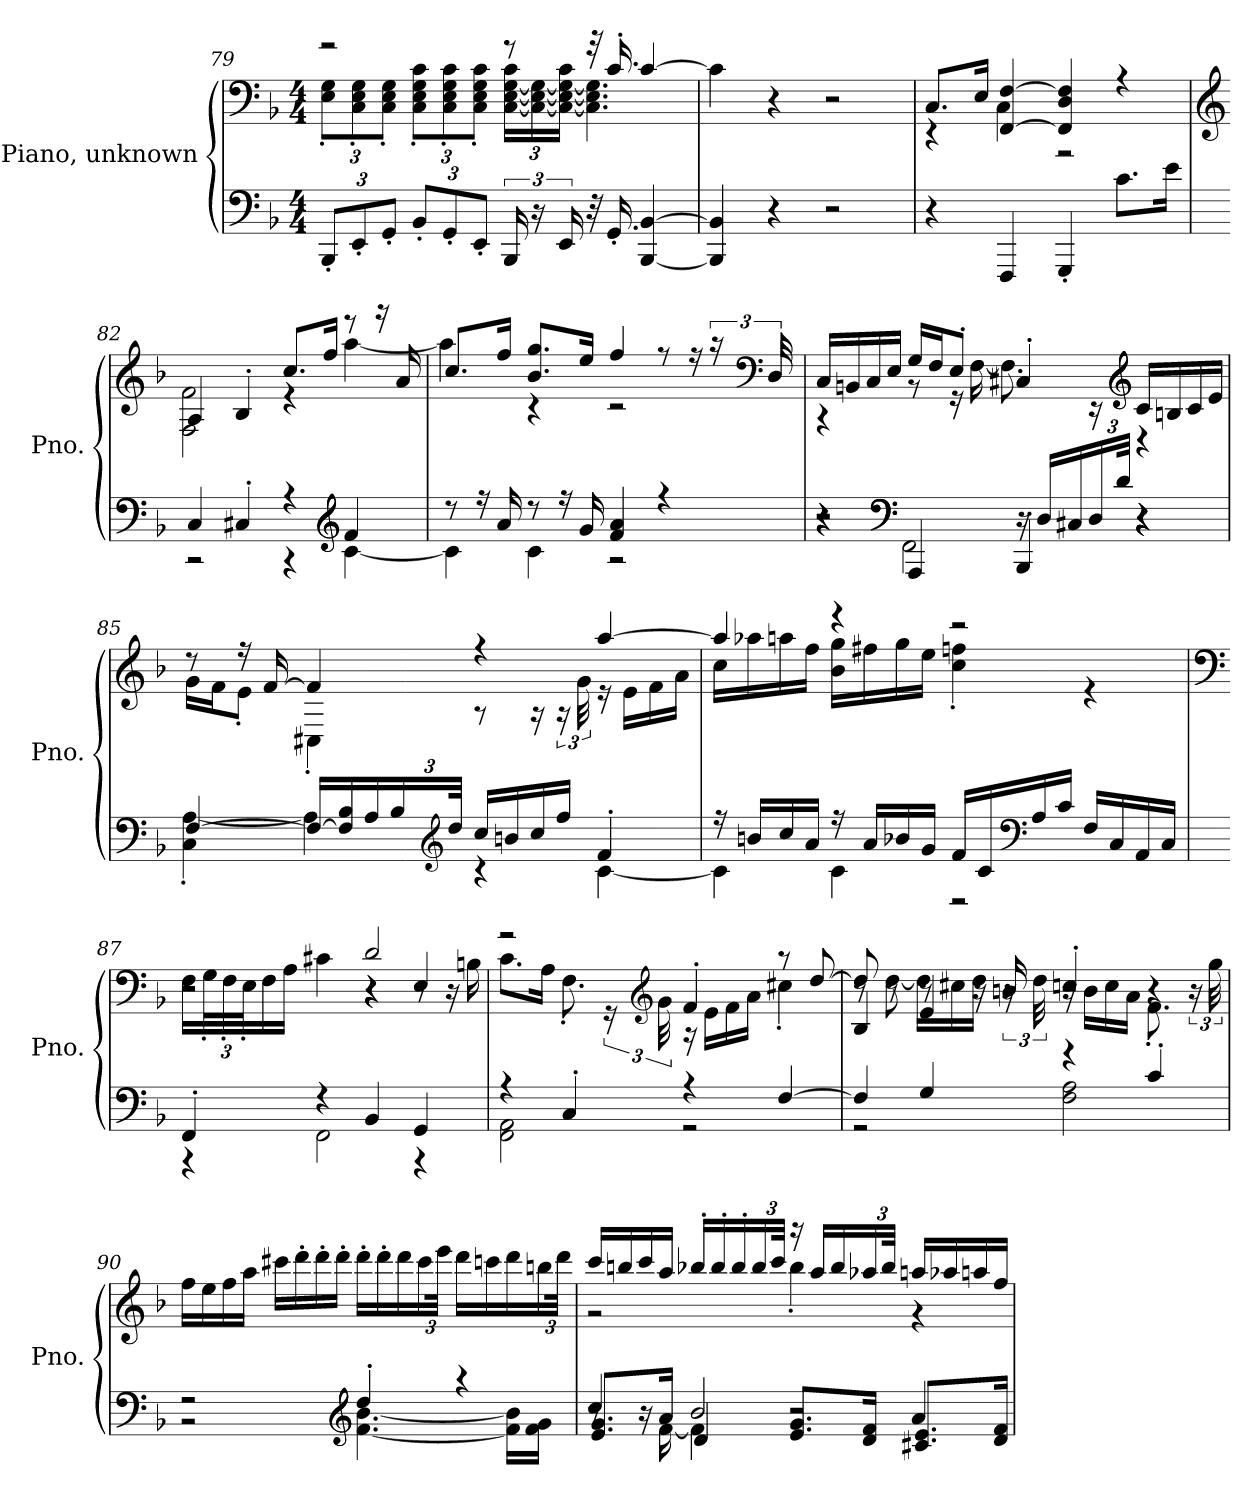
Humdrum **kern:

**kern	**kern
*part1	*part1
*staff2	*staff1
*I"Piano, unknown	*
*I'Pno.	*
!!LO:LB:g=z
*clefF4	*clefF4
*k[b-]	*k[b-]
*M4/4	*M4/4
=79	=79
*	*^
*Xbrackettup	*	*Xbrackettup
12BBB-'/L	2r	12E\' 12G\'L
12EE'/	.	12C\' 12E\' 12G\'
12GG'/J	.	12C\' 12E\' 12G\'J
12BB-'/L	.	12C\' 12E\' 12G\' 12c\'L
12GG'/	.	12C\' 12E\' 12G\' 12c\'
12EE'/J	.	12C\' 12E\' 12G\' 12c\'J
*brackettup	*	*
24BBB-/	8r	[24C\ [24E\ [24G\ 24c\LL
24r	.	24C\_ 24E\_ 24G\_
24EE/	.	24C\_ 24E\_ 24G\_ 24c\JJ
32r	32r	4.C\] 4.E\] 4.G\]
16.GG'/	16.c'/	.
[4BBB-/ [4BB-/	[4c/	.
*	*v	*v
=80	=80
4BBB-/] 4BB-/]	4c\]
4r	4r
2r	2r
=81	=81
*	*^
4r	8.C/L	4r
.	16E/Jk	.
4FFF/	[4FF/ [4F/	4C\
4GGG'/	4FF/] 4D/ 4F/]	2r
8.c\L	4r	.
16e\Jk	.	.
=82	=82	=82
*	*clefG2	*
*^	*	*
4C/	2r	4A/	2F\ 2f\
4C#X'/	.	4B-'/	.
4r	4r	8.cc/L	4r
.	.	16ff/Jk	.
*clefG2	*	*	*
4f/	[4c\	8r	[4aa\
.	.	16r	.
.	.	16a/	.
!!LO:LB:g=z	!!
=83	=83	=83	=83
8r	4c\]	8.cc/L	4aa\]
16r	.	.	.
16a/	.	16ff/Jk	.
8r	4c\	8.b-/ 8.gg/L	4r
16r	.	.	.
16g/	.	16ee/Jk	.
4f/ 4a/	2r	4ff/	2r
4r	.	8r	.
.	.	16r	.
*	*	*brackettup	*
.	.	24r	.
*	*	*clefF4	*
.	.	48D/	.
=84	=84	=84	=84
*	*^	*	*
4r	4r	2r	16C/LL	4r
.	.	.	16BBn/	.
.	.	.	16C/	.
.	.	.	16E/JJ	.
*clefF4	*	*	*	*
4AAA/	2FF\	.	16G/LL	8r
.	.	.	16F/J	.
.	.	.	8E'/J	16r
.	.	.	.	[16F\
16r	.	4BBB-'/	4C#X'/	8.F\]
16D/LL	.	.	.	.
16C#X/	.	.	.	.
*Xbrackettup	*	*	*	*
24D/	.	.	.	16r
48d/JJk	.	.	.	.
*	*	*	*clefG2	*
4r	4r	4r	16c/LL	4r
.	.	.	16Bn/	.
.	.	.	16c/	.
.	.	.	16e/JJ	.
*	*v	*v	*	*
!!LO:LB:g=z	!!
=85	=85	=85	=85
[4F/	4C\' [4A\'	8r	16g\LL
.	.	.	16f\J
.	.	16r	8e'\J
.	.	[16f/	.
16F/LL_	4A\]	4f/]	4C#X'\
16F/] 16B-/	.	.	.
16A/	.	.	.
24B-/	.	.	.
*clefG2	*	*	*
48dd/JJk	.	.	.
16cc/LL	4r	4r	8r
16bn/	.	.	.
16cc/	.	.	16r
16ff/JJ	.	.	24r
.	.	.	48g\
4f'/	[4c\	[4aa/	16r
.	.	.	16e\LL
.	.	.	16f\
.	.	.	16a\JJ
=86	=86	=86	=86
16r	4c\]	4aa/]	16cc\LL
16bn/LL	.	.	16aa-X\
16cc/	.	.	16aan\
16a/JJ	.	.	16ff\JJ
16r	4c\	4r	16b-\ 16gg\LL
16a/LL	.	.	16ff#X\
16b-X/	.	.	16gg\
16g/JJ	.	.	16ee\JJ
16f/LL	2r	2r	4cc\' 4ffn\'
16c/	.	.	.
*clefF4	*	*	*
16A/	.	.	.
16c/JJ	.	.	.
16F/LL	.	.	4r
16C/	.	.	.
16AA/	.	.	.
16C/JJ	.	.	.
*	*	*v	*v
!!LO:PB:g=z
=87	=87	=87
*	*	*clefF4
*	*	*^
*	*	*	*^
4FF'/	4r	2r	16F\LL	2r
*	*	*	*Xbrackettup	*
.	.	.	48G'\L	.
.	.	.	48F'\	.
.	.	.	48E'\J	.
.	.	.	16F\	.
.	.	.	16A\JJ	.
4r	2FF\	.	4c#X\	.
4BB-/	.	2d/	4r	4r
4GG/	4r	.	8r	4E/
.	.	.	16r	.
.	.	.	16Bn\	.
*	*	*	*v	*v
=88	=88	=88	=88
4r	2FF\ 2AA\	2r	8.c\L
.	.	.	16A\Jk
4C'/	.	.	8.F'\
*	*	*	*brackettup
.	.	.	24r
*	*	*clefG2	*
.	.	.	48g\
4r	2r	4f'/	16r
.	.	.	16e\LL
.	.	.	16f\
.	.	.	16a\JJ
[4F/	.	8r	4cc#X'\
.	.	[8dd/	.
!!LO:LB:g=z
=89	=89	=89	=89
*	*	*	*^
4F/]	2r	8dd/]	8r	4B-/
.	.	8r	[8dd\	.
4G/	.	4e/	16dd\LL]	8r
.	.	.	16cc#X\	.
.	.	.	16dd\JJ	16r
.	.	.	24r	16bn/
.	.	.	48dd\	.
4r	2F\ 2A\	4ccn'/	16r	2r
.	.	.	16b\LL	.
.	.	.	16cc\	.
.	.	.	16a\JJ	.
4c'/	.	4r	8.f'\	.
.	.	.	24r	.
.	.	.	48gg\	.
*	*	*v	*v	*v
=90	=90	=90
2r	2r	16ff\LL
.	.	16ee\
.	.	16ff\
.	.	16aa\JJ
.	.	16ccc#X\LL
.	.	16ddd'\
.	.	16ddd'\
.	.	16ddd'\JJ
*clefG2	*	*
4dd'/	[4.f\ [4.b-\	16ddd'\LL
.	.	16ddd'\
.	.	16ddd\
*	*	*Xbrackettup
.	.	24ccc#\
.	.	48eee\JJk
4r	.	16ddd\LL
.	.	16cccn\
.	16f\] 16b-\]LL	16ddd\
.	16f\ 16g\JJ	24bbn\
.	.	48ddd\JJk
!!LO:LB:g=z
=91	=91	=91
*	*^	*^
4cc/	8r	8.e/ 8.g/L	16ccc/LL	2r
.	.	.	16bbn/	.
.	16r	.	16ccc/	.
.	[16f\	16a/Jk	16aa/JJ	.
2b-/	4f\]	4d/	16bb-X'/LL	.
.	.	.	16bb-'/	.
.	.	.	16bb-'/	.
.	.	.	24bb-/	.
.	.	.	48ccc/JJk	.
.	2r	8.e/ 8.g/L	16r	4bb-'\
.	.	.	16aa/LL	.
.	.	.	16bb-/	.
.	.	16d/ 16f/Jk	24aa-X/	.
.	.	.	48bb-/JJk	.
4a/	.	8.c#X/ 8.e/L	16aan/LL	4r
.	.	.	16aa-X/	.
.	.	.	16aan/	.
.	.	16d/ 16f/Jk	16ff/JJ	.
*v	*v	*v	*	*
*	*v	*v
=	=
*-	*-
